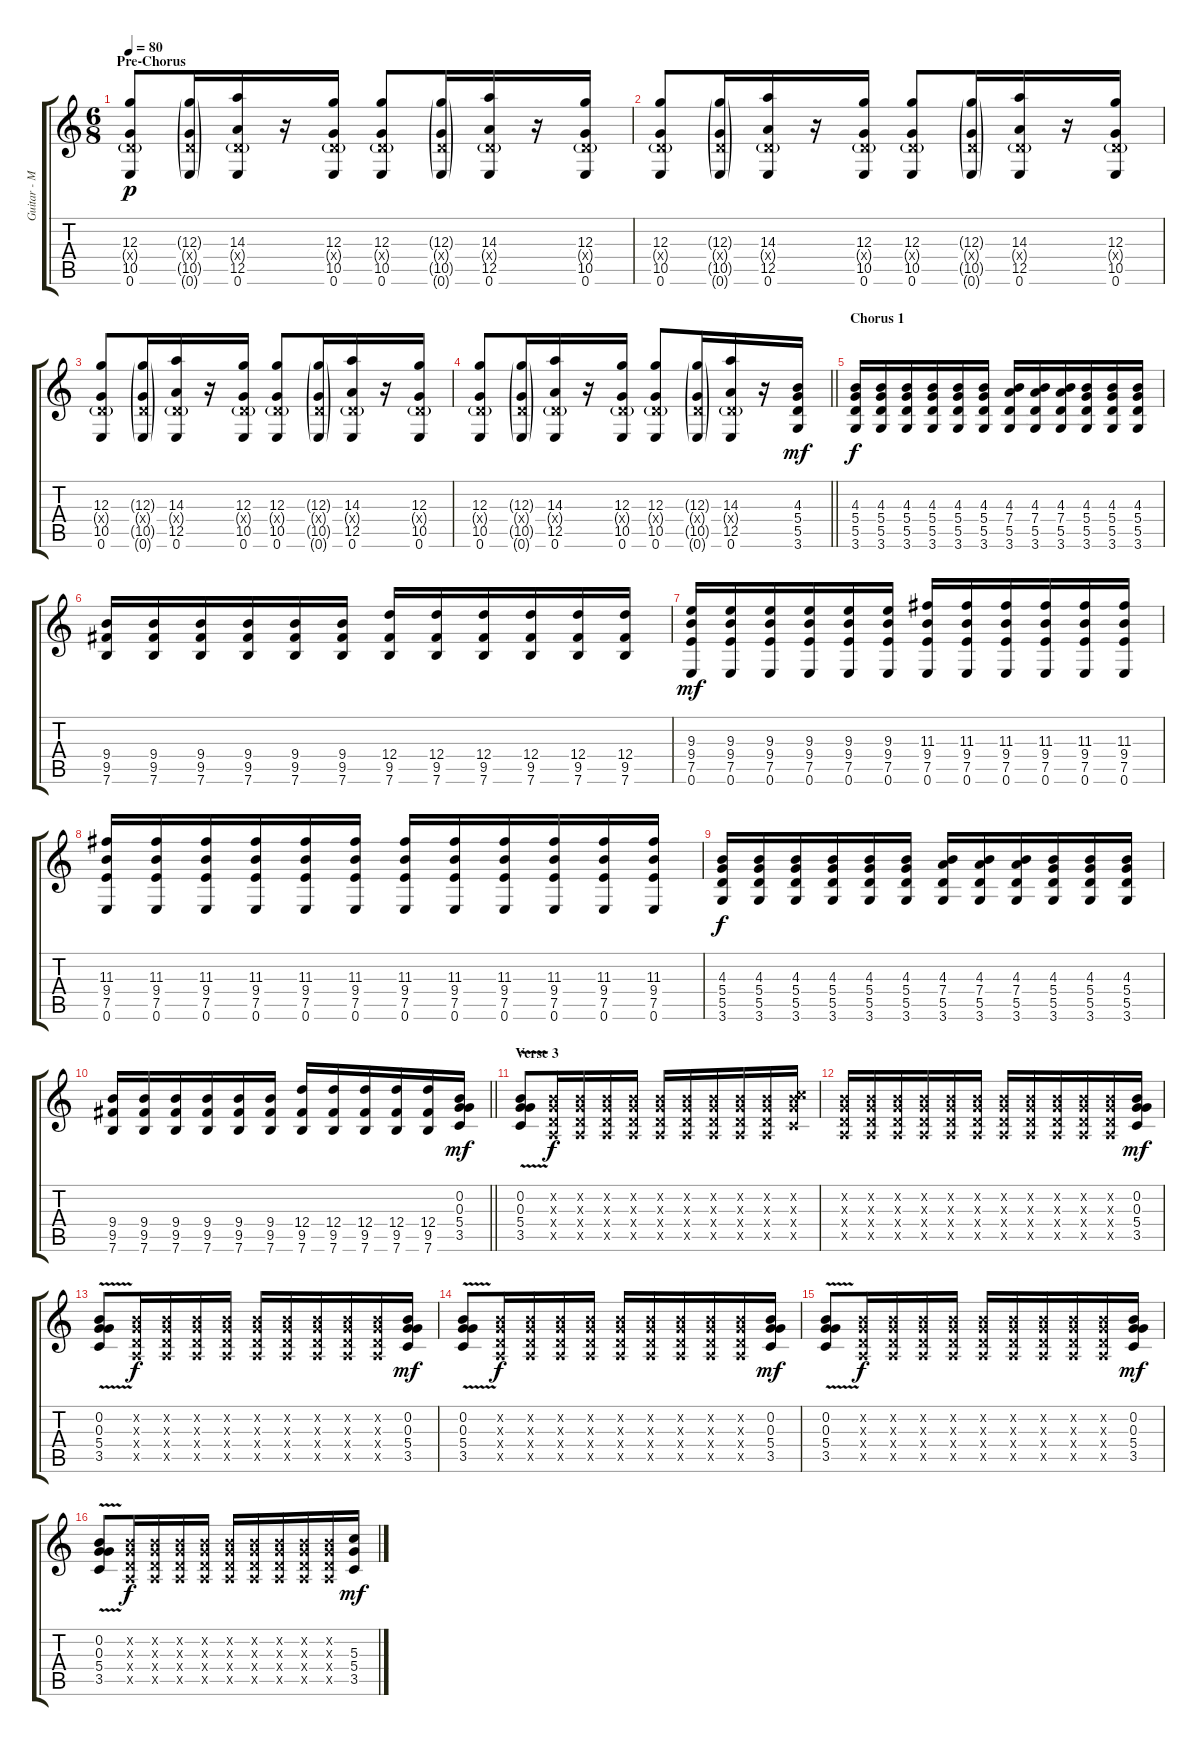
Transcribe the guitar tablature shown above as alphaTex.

\track ("Guitar - Mark Engles" "Guitar - M") {instrument distortionguitar}
\staff {score tabs}
\tuning (E4 B3 G3 D3 A2 E2) {hide}
\ts (6 8)
\section ("" "Pre-Chorus")
\tempo 80
\clef g2
\ks c
(12.3 0.4{g x} 10.5 0.6).8{dy p} (12.3{g} 0.4{g x} 10.5{g} 0.6{g}).16 (14.3 0.4{g x} 12.5 0.6).16 r.16 (12.3 0.4{g x} 10.5 0.6).16 (12.3 0.4{g x} 10.5 0.6).8 (12.3{g} 0.4{g x} 10.5{g} 0.6{g}).16 (14.3 0.4{g x} 12.5 0.6).16 r.16 (12.3 0.4{g x} 10.5 0.6).16 |
(12.3 0.4{g x} 10.5 0.6).8 (12.3{g} 0.4{g x} 10.5{g} 0.6{g}).16 (14.3 0.4{g x} 12.5 0.6).16 r.16 (12.3 0.4{g x} 10.5 0.6).16 (12.3 0.4{g x} 10.5 0.6).8 (12.3{g} 0.4{g x} 10.5{g} 0.6{g}).16 (14.3 0.4{g x} 12.5 0.6).16 r.16 (12.3 0.4{g x} 10.5 0.6).16 |
(12.3 0.4{g x} 10.5 0.6).8 (12.3{g} 0.4{g x} 10.5{g} 0.6{g}).16 (14.3 0.4{g x} 12.5 0.6).16 r.16 (12.3 0.4{g x} 10.5 0.6).16 (12.3 0.4{g x} 10.5 0.6).8 (12.3{g} 0.4{g x} 10.5{g} 0.6{g}).16 (14.3 0.4{g x} 12.5 0.6).16 r.16 (12.3 0.4{g x} 10.5 0.6).16 |
\barLineRight lightlight
(12.3 0.4{g x} 10.5 0.6).8 (12.3{g} 0.4{g x} 10.5{g} 0.6{g}).16 (14.3 0.4{g x} 12.5 0.6).16 r.16 (12.3 0.4{g x} 10.5 0.6).16 (12.3 0.4{g x} 10.5 0.6).8 (12.3{g} 0.4{g x} 10.5{g} 0.6{g}).16 (14.3 0.4{g x} 12.5 0.6).16 r.16 (4.3 5.4 5.5 3.6).16{dy mf} |
\section ("" "Chorus 1")
(4.3 5.4 5.5 3.6).16{dy f} (4.3 5.4 5.5 3.6).16 (4.3 5.4 5.5 3.6).16 (4.3 5.4 5.5 3.6).16 (4.3 5.4 5.5 3.6).16 (4.3 5.4 5.5 3.6).16 (4.3 7.4 5.5 3.6).16 (4.3 7.4 5.5 3.6).16 (4.3 7.4 5.5 3.6).16 (4.3 5.4 5.5 3.6).16 (4.3 5.4 5.5 3.6).16 (4.3 5.4 5.5 3.6).16 |
(9.4 9.5 7.6).16 (9.4 9.5 7.6).16 (9.4 9.5 7.6).16 (9.4 9.5 7.6).16 (9.4 9.5 7.6).16 (9.4 9.5 7.6).16 (12.4 9.5 7.6).16 (12.4 9.5 7.6).16 (12.4 9.5 7.6).16 (12.4 9.5 7.6).16 (12.4 9.5 7.6).16 (12.4 9.5 7.6).16 |
(9.3 9.4 7.5 0.6).16{dy mf} (9.3 9.4 7.5 0.6).16 (9.3 9.4 7.5 0.6).16 (9.3 9.4 7.5 0.6).16 (9.3 9.4 7.5 0.6).16 (9.3 9.4 7.5 0.6).16 (11.3 9.4 7.5 0.6).16 (11.3 9.4 7.5 0.6).16 (11.3 9.4 7.5 0.6).16 (11.3 9.4 7.5 0.6).16 (11.3 9.4 7.5 0.6).16 (11.3 9.4 7.5 0.6).16 |
(11.3 9.4 7.5 0.6).16 (11.3 9.4 7.5 0.6).16 (11.3 9.4 7.5 0.6).16 (11.3 9.4 7.5 0.6).16 (11.3 9.4 7.5 0.6).16 (11.3 9.4 7.5 0.6).16 (11.3 9.4 7.5 0.6).16 (11.3 9.4 7.5 0.6).16 (11.3 9.4 7.5 0.6).16 (11.3 9.4 7.5 0.6).16 (11.3 9.4 7.5 0.6).16 (11.3 9.4 7.5 0.6).16 |
(4.3 5.4 5.5 3.6).16{dy f} (4.3 5.4 5.5 3.6).16 (4.3 5.4 5.5 3.6).16 (4.3 5.4 5.5 3.6).16 (4.3 5.4 5.5 3.6).16 (4.3 5.4 5.5 3.6).16 (4.3 7.4 5.5 3.6).16 (4.3 7.4 5.5 3.6).16 (4.3 7.4 5.5 3.6).16 (4.3 5.4 5.5 3.6).16 (4.3 5.4 5.5 3.6).16 (4.3 5.4 5.5 3.6).16 |
\barLineRight lightlight
(9.4 9.5 7.6).16 (9.4 9.5 7.6).16 (9.4 9.5 7.6).16 (9.4 9.5 7.6).16 (9.4 9.5 7.6).16 (9.4 9.5 7.6).16 (12.4 9.5 7.6).16 (12.4 9.5 7.6).16 (12.4 9.5 7.6).16 (12.4 9.5 7.6).16 (12.4 9.5 7.6).16 (0.2 0.3 5.4 3.5).16{dy mf} |
\section ("" "Verse 3")
(0.2{v} 0.3{v} 5.4{v} 3.5{v}).8 (0.2{x} 0.3{x} 0.4{x} 0.5{x}).16{dy f} (0.2{x} 0.3{x} 0.4{x} 0.5{x}).16 (0.2{x} 0.3{x} 0.4{x} 0.5{x}).16 (0.2{x} 0.3{x} 0.4{x} 0.5{x}).16 (0.2{x} 0.3{x} 0.4{x} 0.5{x}).16 (0.2{x} 0.3{x} 0.4{x} 0.5{x}).16 (0.2{x} 0.3{x} 0.4{x} 0.5{x}).16 (0.2{x} 0.3{x} 0.4{x} 0.5{x}).16 (0.2{x} 0.3{x} 0.4{x} 0.5{x}).16 (0.2{x} 5.3{x} 5.4{x} 3.5{x}).16 |
(0.2{x} 0.3{x} 0.4{x} 0.5{x}).16 (0.2{x} 0.3{x} 0.4{x} 0.5{x}).16 (0.2{x} 0.3{x} 0.4{x} 0.5{x}).16 (0.2{x} 0.3{x} 0.4{x} 0.5{x}).16 (0.2{x} 0.3{x} 0.4{x} 0.5{x}).16 (0.2{x} 0.3{x} 0.4{x} 0.5{x}).16 (0.2{x} 0.3{x} 0.4{x} 0.5{x}).16 (0.2{x} 0.3{x} 0.4{x} 0.5{x}).16 (0.2{x} 0.3{x} 0.4{x} 0.5{x}).16 (0.2{x} 0.3{x} 0.4{x} 0.5{x}).16 (0.2{x} 0.3{x} 0.4{x} 0.5{x}).16 (0.2 0.3 5.4 3.5).16{dy mf} |
(0.2{v} 0.3{v} 5.4{v} 3.5{v}).8 (0.2{x} 0.3{x} 0.4{x} 0.5{x}).16{dy f} (0.2{x} 0.3{x} 0.4{x} 0.5{x}).16 (0.2{x} 0.3{x} 0.4{x} 0.5{x}).16 (0.2{x} 0.3{x} 0.4{x} 0.5{x}).16 (0.2{x} 0.3{x} 0.4{x} 0.5{x}).16 (0.2{x} 0.3{x} 0.4{x} 0.5{x}).16 (0.2{x} 0.3{x} 0.4{x} 0.5{x}).16 (0.2{x} 0.3{x} 0.4{x} 0.5{x}).16 (0.2{x} 0.3{x} 0.4{x} 0.5{x}).16 (0.2 0.3 5.4 3.5).16{dy mf} |
(0.2{v} 0.3{v} 5.4{v} 3.5{v}).8 (0.2{x} 0.3{x} 0.4{x} 0.5{x}).16{dy f} (0.2{x} 0.3{x} 0.4{x} 0.5{x}).16 (0.2{x} 0.3{x} 0.4{x} 0.5{x}).16 (0.2{x} 0.3{x} 0.4{x} 0.5{x}).16 (0.2{x} 0.3{x} 0.4{x} 0.5{x}).16 (0.2{x} 0.3{x} 0.4{x} 0.5{x}).16 (0.2{x} 0.3{x} 0.4{x} 0.5{x}).16 (0.2{x} 0.3{x} 0.4{x} 0.5{x}).16 (0.2{x} 0.3{x} 0.4{x} 0.5{x}).16 (0.2 0.3 5.4 3.5).16{dy mf} |
(0.2{v} 0.3{v} 5.4{v} 3.5{v}).8 (0.2{x} 0.3{x} 0.4{x} 0.5{x}).16{dy f} (0.2{x} 0.3{x} 0.4{x} 0.5{x}).16 (0.2{x} 0.3{x} 0.4{x} 0.5{x}).16 (0.2{x} 0.3{x} 0.4{x} 0.5{x}).16 (0.2{x} 0.3{x} 0.4{x} 0.5{x}).16 (0.2{x} 0.3{x} 0.4{x} 0.5{x}).16 (0.2{x} 0.3{x} 0.4{x} 0.5{x}).16 (0.2{x} 0.3{x} 0.4{x} 0.5{x}).16 (0.2{x} 0.3{x} 0.4{x} 0.5{x}).16 (0.2 0.3 5.4 3.5).16{dy mf} |
(0.2{v} 0.3{v} 5.4{v} 3.5{v}).8 (0.2{x} 0.3{x} 0.4{x} 0.5{x}).16{dy f} (0.2{x} 0.3{x} 0.4{x} 0.5{x}).16 (0.2{x} 0.3{x} 0.4{x} 0.5{x}).16 (0.2{x} 0.3{x} 0.4{x} 0.5{x}).16 (0.2{x} 0.3{x} 0.4{x} 0.5{x}).16 (0.2{x} 0.3{x} 0.4{x} 0.5{x}).16 (0.2{x} 0.3{x} 0.4{x} 0.5{x}).16 (0.2{x} 0.3{x} 0.4{x} 0.5{x}).16 (0.2{x} 0.3{x} 0.4{x} 0.5{x}).16 (5.3 5.4 3.5).16{dy mf}
